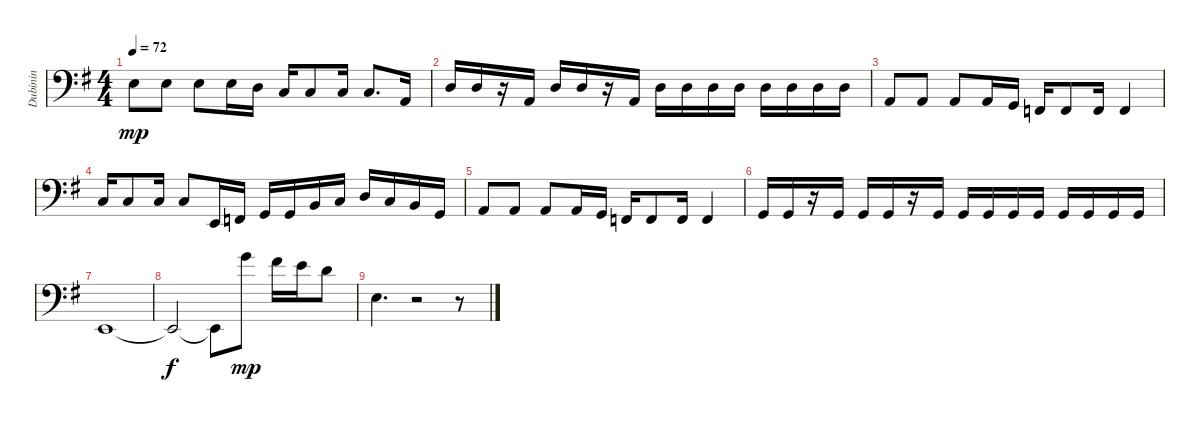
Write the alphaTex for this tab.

\track ("Dubinin" "Dubinin") {instrument electricbasspick}
\staff {score}
\tuning (G2 D2 A1 E1) {hide}
\ts (4 4)
\tempo 72
\clef f4
\ks eminor
2.2.8{dy mp} 2.2.8 2.2.8 2.2.16 0.2.16 3.3.16 3.3.8 3.3.16 3.3.8{d} 0.3.16 |
0.2.16 0.2.16 r.16 0.3.16 0.2.16 0.2.16 r.16 0.3.16 0.2.16 0.2.16 0.2.16 0.2.16 0.2.16 0.2.16 0.2.16 0.2.16 |
0.3.8 0.3.8 0.3.8 0.3.16 3.4.16 1.4.16 1.4.8 1.4.16 1.4.4 |
3.3.16 3.3.8 3.3.16 3.3.8 0.4.16 1.4.16 3.4.16 3.4.16 2.3.16 3.3.16 0.2.16 3.3.16 2.3.16 3.4.16 |
0.3.8 0.3.8 0.3.8 0.3.16 3.4.16 1.4.16 1.4.8 1.4.16 1.4.4 |
3.4.16 3.4.16 r.16 3.4.16 3.4.16 3.4.16 r.16 3.4.16 3.4.16 3.4.16 3.4.16 3.4.16 3.4.16 3.4.16 3.4.16 3.4.16 |
0.4.1 |
0.4{t}.2{dy f} 0.4{t}.8 12.1.8{dy mp} 11.1.16 9.1.16 7.1.8 |
7.3.4{d} r.2 r.8
